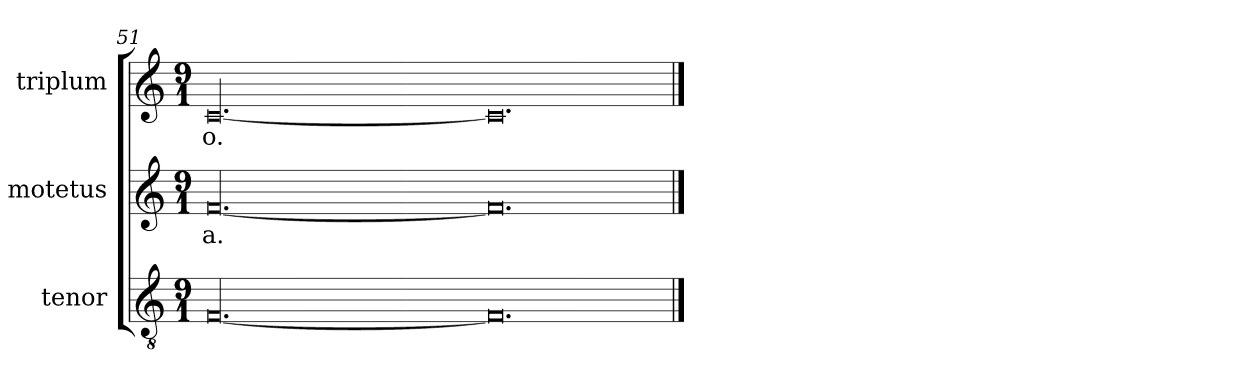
**kern	**kern	**text	**kern	**text
*part3	*part2	*part2	*part1	*part1
*staff3	*staff2	*staff2	*staff1	*staff1
*I"tenor	*I"motetus	*	*I"triplum	*
*I'T	*	*	*	*
*clefGv2	*clefG2	*	*clefG2	*
*k[]	*k[]	*	*k[]	*
*C:	*C:	*	*C:	*
*M9/1	*M9/1	*	*M9/1	*
=51	=51	=51	=51	=51
[00.F/	[00.f/	-a.	[00.c/	-o.
0.F/]	0.f/]	-	0.c/]	-
==	==	==	==	==
*-	*-	*-	*-	*-
